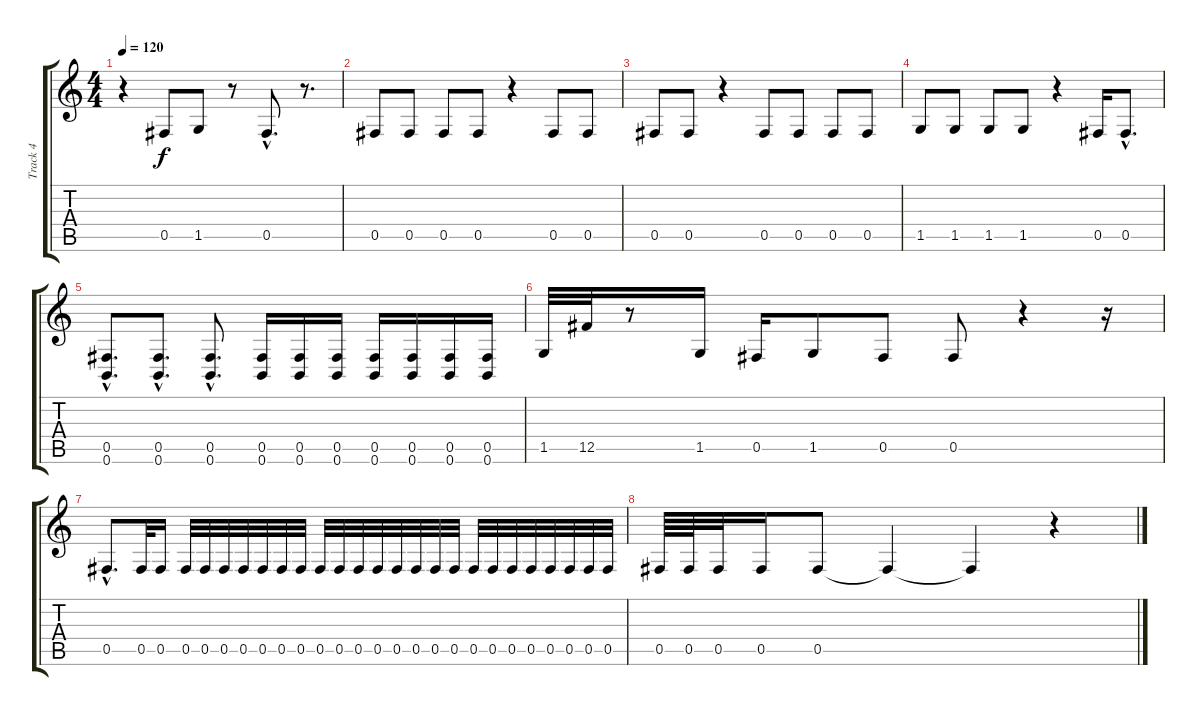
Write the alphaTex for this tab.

\track ("Track 4" "Track 4") {instrument overdrivenguitar}
\staff {score tabs}
\tuning (Db4 Ab3 E3 B2 Gb2 B1) {hide}
\ts (4 4)
\tempo 120
\clef g2
\ks c
r.4{dy f} 0.5.8 1.5.8 r.8 0.5{hac}.8{d} r.8{d} |
0.5.8 0.5.8 0.5.8 0.5.8 r.4 0.5.8 0.5.8 |
0.5.8 0.5.8 r.4 0.5.8 0.5.8 0.5.8 0.5.8 |
1.5.8 1.5.8 1.5.8 1.5.8 r.4 0.5.16 0.5{hac}.8{d} |
(0.5{hac} 0.6{hac}).8{d} (0.5{hac} 0.6{hac}).8{d} (0.5{hac} 0.6{hac}).8{d} (0.5 0.6).16 (0.5 0.6).16 (0.5 0.6).16 (0.5 0.6).16 (0.5 0.6).16 (0.5 0.6).16 (0.5 0.6).16 |
1.5.32 12.5.32 r.8 1.5.16 0.5.16 1.5.8 0.5.8 0.5.8 r.4 r.16 |
0.5{hac}.8{d} 0.5.32 0.5.16 0.5.32 0.5.32 0.5.32 0.5.32 0.5.32 0.5.32 0.5.32 0.5.32 0.5.32 0.5.32 0.5.32 0.5.32 0.5.32 0.5.32 0.5.32 0.5.32 0.5.32 0.5.32 0.5.32 0.5.32 0.5.32 0.5.32 0.5.32 |
0.5.64 0.5.64 0.5.32 0.5.16 0.5.8 0.5{t}.4 0.5{t}.4 r.4
